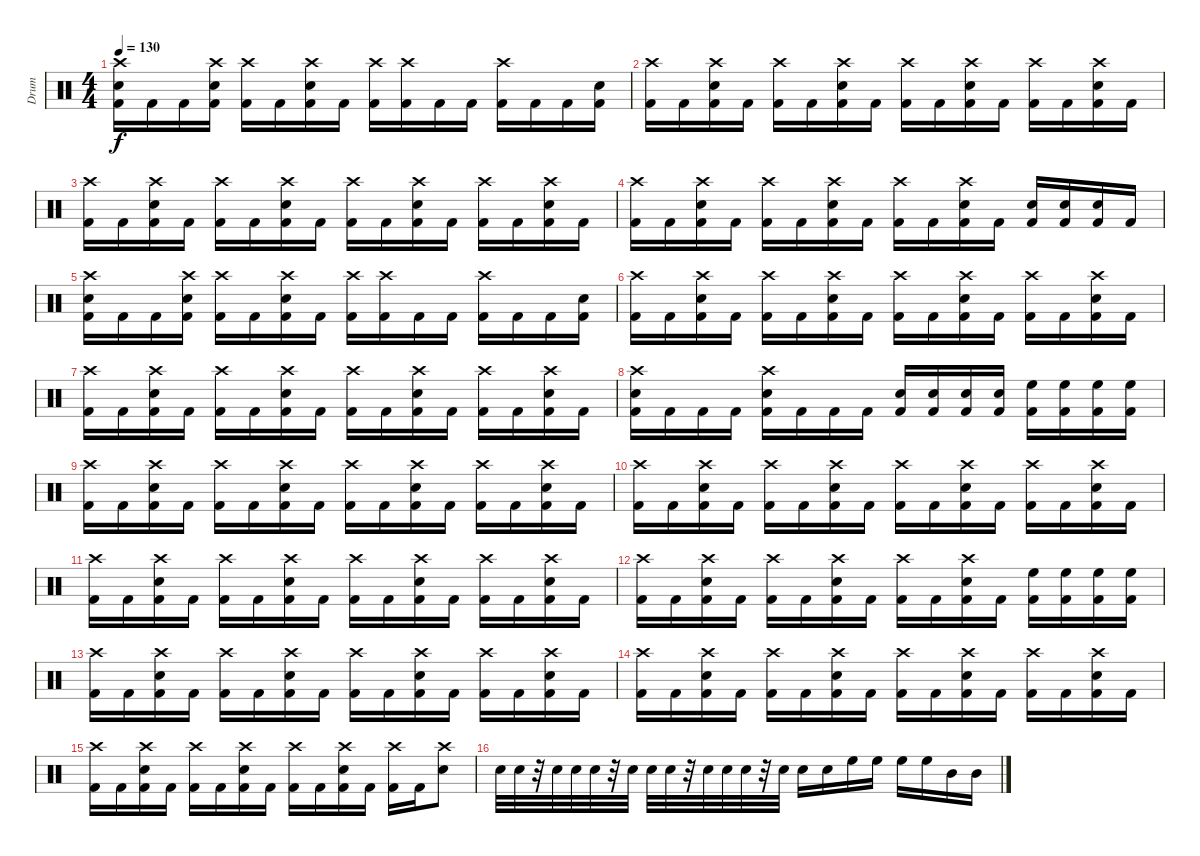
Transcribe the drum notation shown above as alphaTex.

\track ("Drum" "Drum") {instrument percussion}
\staff {score}
\articulation defaults
\ts (4 4)
\tempo 130
\clef neutral
\ks c
("Kick (hit) 2" "Snare (hit) 2" "Crash high (hit)").16{dy f} "Kick (hit) 2".16 "Kick (hit) 2".16 ("Kick (hit) 2" "Crash high (hit)" "Snare (hit) 2").16 ("Kick (hit) 2" "Crash high (hit)").16 "Kick (hit) 2".16 ("Kick (hit) 2" "Crash high (hit)" "Snare (hit) 2").16 "Kick (hit) 2".16 ("Kick (hit) 2" "Crash high (hit)").16 ("Kick (hit) 2" "Crash high (hit)").16 "Kick (hit) 2".16 "Kick (hit) 2".16 ("Kick (hit) 2" "Crash high (hit)").16 "Kick (hit) 2".16 "Kick (hit) 2".16 ("Kick (hit) 2" "Snare (hit) 2").16 |
("Kick (hit) 2" "Crash high (hit)").16 "Kick (hit) 2".16 ("Kick (hit) 2" "Crash high (hit)" "Snare (hit) 2").16 "Kick (hit) 2".16 ("Kick (hit) 2" "Crash high (hit)").16 "Kick (hit) 2".16 ("Kick (hit) 2" "Crash high (hit)" "Snare (hit) 2").16 "Kick (hit) 2".16 ("Kick (hit) 2" "Crash high (hit)").16 "Kick (hit) 2".16 ("Kick (hit) 2" "Crash high (hit)" "Snare (hit) 2").16 "Kick (hit) 2".16 ("Kick (hit) 2" "Crash high (hit)").16 "Kick (hit) 2".16 ("Kick (hit) 2" "Crash high (hit)" "Snare (hit) 2").16 "Kick (hit) 2".16 |
("Kick (hit) 2" "Crash high (hit)").16 "Kick (hit) 2".16 ("Kick (hit) 2" "Crash high (hit)" "Snare (hit) 2").16 "Kick (hit) 2".16 ("Kick (hit) 2" "Crash high (hit)").16 "Kick (hit) 2".16 ("Kick (hit) 2" "Crash high (hit)" "Snare (hit) 2").16 "Kick (hit) 2".16 ("Kick (hit) 2" "Crash high (hit)").16 "Kick (hit) 2".16 ("Kick (hit) 2" "Crash high (hit)" "Snare (hit) 2").16 "Kick (hit) 2".16 ("Kick (hit) 2" "Crash high (hit)").16 "Kick (hit) 2".16 ("Kick (hit) 2" "Crash high (hit)" "Snare (hit) 2").16 "Kick (hit) 2".16 |
("Kick (hit) 2" "Crash high (hit)").16 "Kick (hit) 2".16 ("Kick (hit) 2" "Crash high (hit)" "Snare (hit) 2").16 "Kick (hit) 2".16 ("Kick (hit) 2" "Crash high (hit)").16 "Kick (hit) 2".16 ("Kick (hit) 2" "Crash high (hit)" "Snare (hit) 2").16 "Kick (hit) 2".16 ("Kick (hit) 2" "Crash high (hit)").16 "Kick (hit) 2".16 ("Kick (hit) 2" "Crash high (hit)" "Snare (hit) 2").16 "Kick (hit) 2".16 ("Kick (hit) 2" "Snare (hit) 2").16 ("Kick (hit) 2" "Snare (hit) 2").16 ("Kick (hit) 2" "Snare (hit) 2").16 "Kick (hit) 2".16 |
("Kick (hit) 2" "Snare (hit) 2" "Crash high (hit)").16 "Kick (hit) 2".16 "Kick (hit) 2".16 ("Kick (hit) 2" "Crash high (hit)" "Snare (hit) 2").16 ("Kick (hit) 2" "Crash high (hit)").16 "Kick (hit) 2".16 ("Kick (hit) 2" "Crash high (hit)" "Snare (hit) 2").16 "Kick (hit) 2".16 ("Kick (hit) 2" "Crash high (hit)").16 ("Kick (hit) 2" "Crash high (hit)").16 "Kick (hit) 2".16 "Kick (hit) 2".16 ("Kick (hit) 2" "Crash high (hit)").16 "Kick (hit) 2".16 "Kick (hit) 2".16 ("Kick (hit) 2" "Snare (hit) 2").16 |
("Kick (hit) 2" "Crash high (hit)").16 "Kick (hit) 2".16 ("Kick (hit) 2" "Crash high (hit)" "Snare (hit) 2").16 "Kick (hit) 2".16 ("Kick (hit) 2" "Crash high (hit)").16 "Kick (hit) 2".16 ("Kick (hit) 2" "Crash high (hit)" "Snare (hit) 2").16 "Kick (hit) 2".16 ("Kick (hit) 2" "Crash high (hit)").16 "Kick (hit) 2".16 ("Kick (hit) 2" "Crash high (hit)" "Snare (hit) 2").16 "Kick (hit) 2".16 ("Kick (hit) 2" "Crash high (hit)").16 "Kick (hit) 2".16 ("Kick (hit) 2" "Crash high (hit)" "Snare (hit) 2").16 "Kick (hit) 2".16 |
("Kick (hit) 2" "Crash high (hit)").16 "Kick (hit) 2".16 ("Kick (hit) 2" "Crash high (hit)" "Snare (hit) 2").16 "Kick (hit) 2".16 ("Kick (hit) 2" "Crash high (hit)").16 "Kick (hit) 2".16 ("Kick (hit) 2" "Crash high (hit)" "Snare (hit) 2").16 "Kick (hit) 2".16 ("Kick (hit) 2" "Crash high (hit)").16 "Kick (hit) 2".16 ("Kick (hit) 2" "Crash high (hit)" "Snare (hit) 2").16 "Kick (hit) 2".16 ("Kick (hit) 2" "Crash high (hit)").16 "Kick (hit) 2".16 ("Kick (hit) 2" "Crash high (hit)" "Snare (hit) 2").16 "Kick (hit) 2".16 |
("Kick (hit) 2" "Crash high (hit)" "Snare (hit) 2").16 "Kick (hit) 2".16 "Kick (hit) 2".16 "Kick (hit) 2".16 ("Kick (hit) 2" "Crash high (hit)" "Snare (hit) 2").16 "Kick (hit) 2".16 "Kick (hit) 2".16 "Kick (hit) 2".16 ("Kick (hit) 2" "Snare (hit) 2").16 ("Kick (hit) 2" "Snare (hit) 2").16 ("Kick (hit) 2" "Snare (hit) 2").16 ("Kick (hit) 2" "Snare (hit) 2").16 ("Kick (hit) 2" "High Floor Tom (hit)").16 ("Kick (hit) 2" "High Floor Tom (hit)").16 ("Kick (hit) 2" "High Floor Tom (hit)").16 ("Kick (hit) 2" "High Floor Tom (hit)").16 |
("Kick (hit) 2" "Crash high (hit)").16 "Kick (hit) 2".16 ("Kick (hit) 2" "Crash high (hit)" "Snare (hit) 2").16 "Kick (hit) 2".16 ("Kick (hit) 2" "Crash high (hit)").16 "Kick (hit) 2".16 ("Kick (hit) 2" "Crash high (hit)" "Snare (hit) 2").16 "Kick (hit) 2".16 ("Kick (hit) 2" "Crash high (hit)").16 "Kick (hit) 2".16 ("Kick (hit) 2" "Crash high (hit)" "Snare (hit) 2").16 "Kick (hit) 2".16 ("Kick (hit) 2" "Crash high (hit)").16 "Kick (hit) 2".16 ("Kick (hit) 2" "Crash high (hit)" "Snare (hit) 2").16 "Kick (hit) 2".16 |
("Kick (hit) 2" "Crash high (hit)").16 "Kick (hit) 2".16 ("Kick (hit) 2" "Crash high (hit)" "Snare (hit) 2").16 "Kick (hit) 2".16 ("Kick (hit) 2" "Crash high (hit)").16 "Kick (hit) 2".16 ("Kick (hit) 2" "Crash high (hit)" "Snare (hit) 2").16 "Kick (hit) 2".16 ("Kick (hit) 2" "Crash high (hit)").16 "Kick (hit) 2".16 ("Kick (hit) 2" "Crash high (hit)" "Snare (hit) 2").16 "Kick (hit) 2".16 ("Kick (hit) 2" "Crash high (hit)").16 "Kick (hit) 2".16 ("Kick (hit) 2" "Crash high (hit)" "Snare (hit) 2").16 "Kick (hit) 2".16 |
("Kick (hit) 2" "Crash high (hit)").16 "Kick (hit) 2".16 ("Kick (hit) 2" "Crash high (hit)" "Snare (hit) 2").16 "Kick (hit) 2".16 ("Kick (hit) 2" "Crash high (hit)").16 "Kick (hit) 2".16 ("Kick (hit) 2" "Crash high (hit)" "Snare (hit) 2").16 "Kick (hit) 2".16 ("Kick (hit) 2" "Crash high (hit)").16 "Kick (hit) 2".16 ("Kick (hit) 2" "Crash high (hit)" "Snare (hit) 2").16 "Kick (hit) 2".16 ("Kick (hit) 2" "Crash high (hit)").16 "Kick (hit) 2".16 ("Kick (hit) 2" "Crash high (hit)" "Snare (hit) 2").16 "Kick (hit) 2".16 |
("Kick (hit) 2" "Crash high (hit)").16 "Kick (hit) 2".16 ("Kick (hit) 2" "Crash high (hit)" "Snare (hit) 2").16 "Kick (hit) 2".16 ("Kick (hit) 2" "Crash high (hit)").16 "Kick (hit) 2".16 ("Kick (hit) 2" "Crash high (hit)" "Snare (hit) 2").16 "Kick (hit) 2".16 ("Kick (hit) 2" "Crash high (hit)").16 "Kick (hit) 2".16 ("Kick (hit) 2" "Crash high (hit)" "Snare (hit) 2").16 "Kick (hit) 2".16 ("Kick (hit) 2" "High Floor Tom (hit)").16 ("Kick (hit) 2" "High Floor Tom (hit)").16 ("Kick (hit) 2" "High Floor Tom (hit)").16 ("Kick (hit) 2" "High Floor Tom (hit)").16 |
("Kick (hit) 2" "Crash high (hit)").16 "Kick (hit) 2".16 ("Kick (hit) 2" "Crash high (hit)" "Snare (hit) 2").16 "Kick (hit) 2".16 ("Kick (hit) 2" "Crash high (hit)").16 "Kick (hit) 2".16 ("Kick (hit) 2" "Crash high (hit)" "Snare (hit) 2").16 "Kick (hit) 2".16 ("Kick (hit) 2" "Crash high (hit)").16 "Kick (hit) 2".16 ("Kick (hit) 2" "Crash high (hit)" "Snare (hit) 2").16 "Kick (hit) 2".16 ("Kick (hit) 2" "Crash high (hit)").16 "Kick (hit) 2".16 ("Kick (hit) 2" "Crash high (hit)" "Snare (hit) 2").16 "Kick (hit) 2".16 |
("Kick (hit) 2" "Crash high (hit)").16 "Kick (hit) 2".16 ("Kick (hit) 2" "Crash high (hit)" "Snare (hit) 2").16 "Kick (hit) 2".16 ("Kick (hit) 2" "Crash high (hit)").16 "Kick (hit) 2".16 ("Kick (hit) 2" "Crash high (hit)" "Snare (hit) 2").16 "Kick (hit) 2".16 ("Kick (hit) 2" "Crash high (hit)").16 "Kick (hit) 2".16 ("Kick (hit) 2" "Crash high (hit)" "Snare (hit) 2").16 "Kick (hit) 2".16 ("Kick (hit) 2" "Crash high (hit)").16 "Kick (hit) 2".16 ("Kick (hit) 2" "Crash high (hit)" "Snare (hit) 2").16 "Kick (hit) 2".16 |
("Kick (hit) 2" "Crash high (hit)").16 "Kick (hit) 2".16 ("Kick (hit) 2" "Crash high (hit)" "Snare (hit) 2").16 "Kick (hit) 2".16 ("Kick (hit) 2" "Crash high (hit)").16 "Kick (hit) 2".16 ("Kick (hit) 2" "Crash high (hit)" "Snare (hit) 2").16 "Kick (hit) 2".16 ("Kick (hit) 2" "Crash high (hit)").16 "Kick (hit) 2".16 ("Kick (hit) 2" "Crash high (hit)" "Snare (hit) 2").16 "Kick (hit) 2".16 ("Kick (hit) 2" "Crash high (hit)").16 "Kick (hit) 2".16 ("Crash high (hit)" "Snare (hit) 2").8 |
"Snare (hit) 2".32 "Snare (hit) 2".32 r.32 "Snare (hit) 2".32 "Snare (hit) 2".32 "Snare (hit) 2".32 r.32 "Snare (hit) 2".32 "Snare (hit) 2".32 "Snare (hit) 2".32 r.32 "Snare (hit) 2".32 "Snare (hit) 2".32 "Snare (hit) 2".32 r.32 "Snare (hit) 2".32 "Snare (hit) 2".16 "Snare (hit) 2".16 "High Floor Tom (hit)".16 "High Floor Tom (hit)".16 "High Floor Tom (hit)".16 "High Floor Tom (hit)".16 "Mid Tom (hit)".16 "Mid Tom (hit)".16
